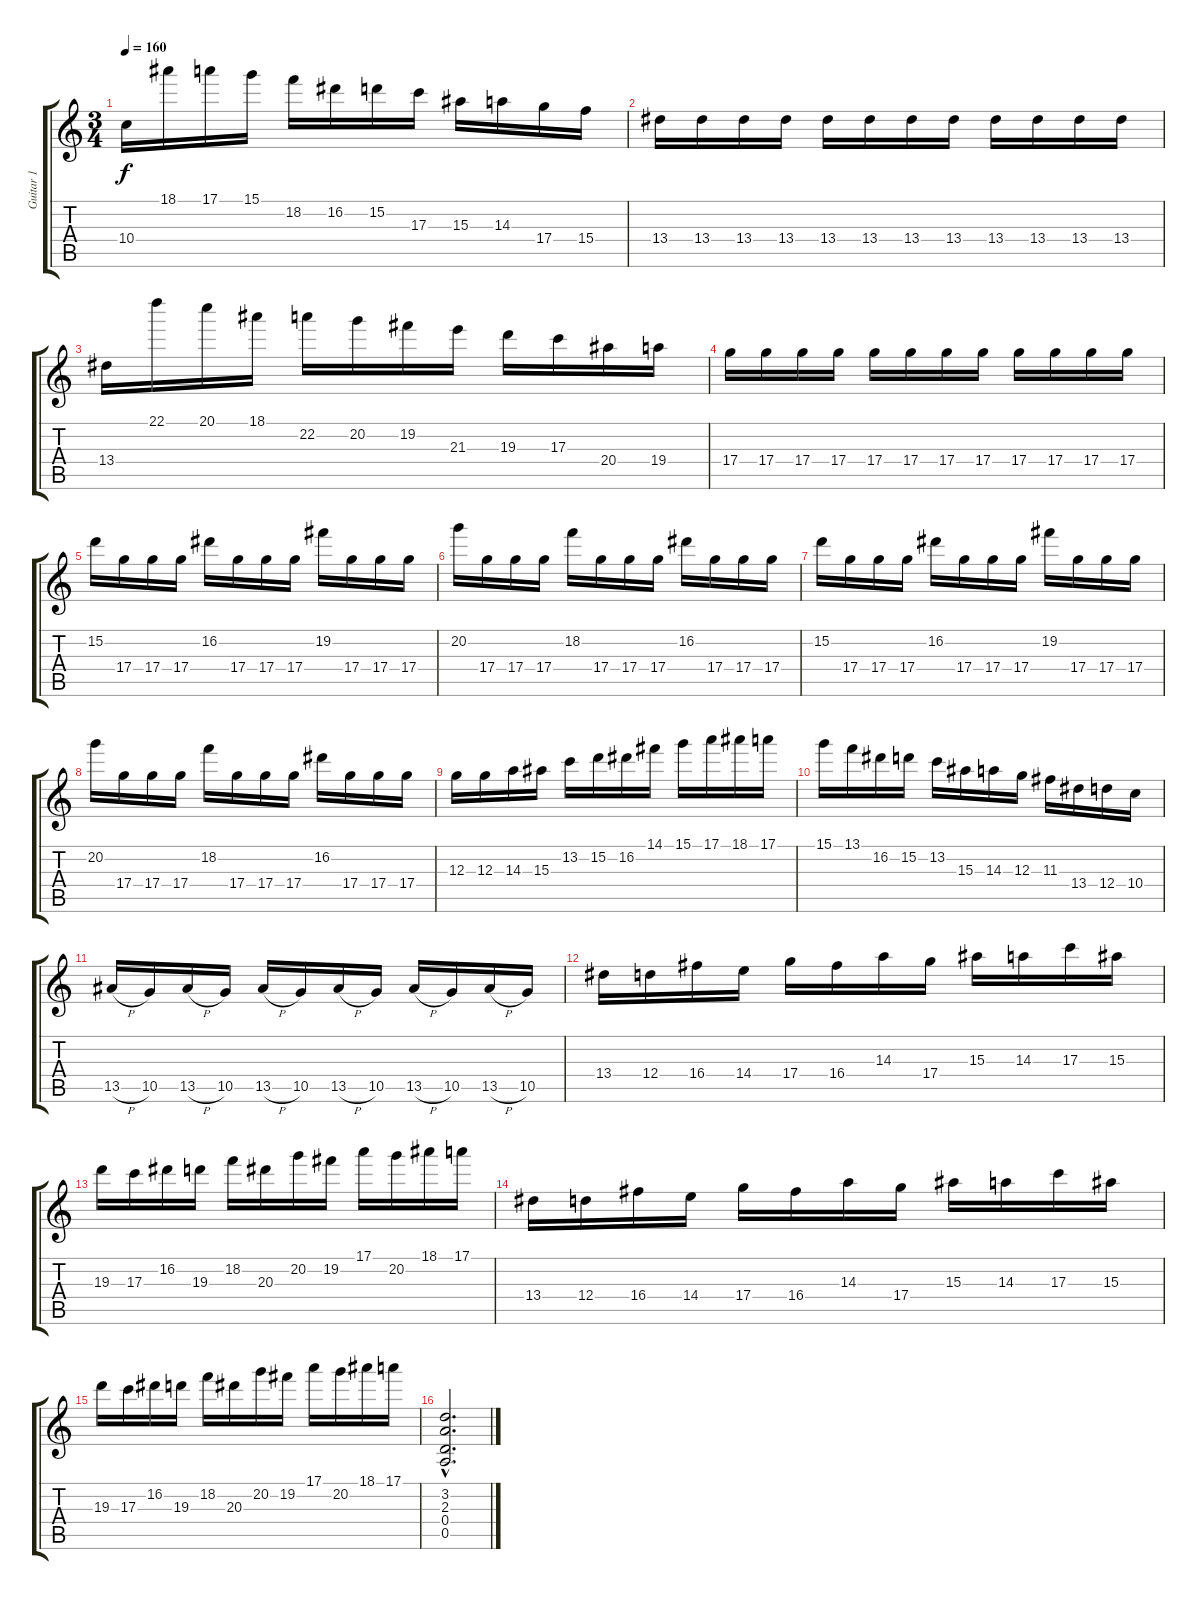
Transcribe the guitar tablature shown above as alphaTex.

\track ("Guitar 1" "Guitar 1") {instrument overdrivenguitar}
\staff {score tabs}
\tuning (E4 B3 G3 D3 A2 E2) {hide}
\ts (3 4)
\tempo 160
\clef g2
\ks c
10.4.16{dy f} 18.1.16 17.1.16 15.1.16 18.2.16 16.2.16 15.2.16 17.3.16 15.3.16 14.3.16 17.4.16 15.4.16 |
13.4.16 13.4.16 13.4.16 13.4.16 13.4.16 13.4.16 13.4.16 13.4.16 13.4.16 13.4.16 13.4.16 13.4.16 |
13.4.16 22.1.16 20.1.16 18.1.16 22.2.16 20.2.16 19.2.16 21.3.16 19.3.16 17.3.16 20.4.16 19.4.16 |
17.4.16 17.4.16 17.4.16 17.4.16 17.4.16 17.4.16 17.4.16 17.4.16 17.4.16 17.4.16 17.4.16 17.4.16 |
15.2.16 17.4.16 17.4.16 17.4.16 16.2.16 17.4.16 17.4.16 17.4.16 19.2.16 17.4.16 17.4.16 17.4.16 |
20.2.16 17.4.16 17.4.16 17.4.16 18.2.16 17.4.16 17.4.16 17.4.16 16.2.16 17.4.16 17.4.16 17.4.16 |
15.2.16 17.4.16 17.4.16 17.4.16 16.2.16 17.4.16 17.4.16 17.4.16 19.2.16 17.4.16 17.4.16 17.4.16 |
20.2.16 17.4.16 17.4.16 17.4.16 18.2.16 17.4.16 17.4.16 17.4.16 16.2.16 17.4.16 17.4.16 17.4.16 |
12.3.16 12.3.16 14.3.16 15.3.16 13.2.16 15.2.16 16.2.16 14.1.16 15.1.16 17.1.16 18.1.16 17.1.16 |
15.1.16 13.1.16 16.2.16 15.2.16 13.2.16 15.3.16 14.3.16 12.3.16 11.3.16 13.4.16 12.4.16 10.4.16 |
13.5{h}.16 10.5.16 13.5{h}.16 10.5.16 13.5{h}.16 10.5.16 13.5{h}.16 10.5.16 13.5{h}.16 10.5.16 13.5{h}.16 10.5.16 |
13.4.16 12.4.16 16.4.16 14.4.16 17.4.16 16.4.16 14.3.16 17.4.16 15.3.16 14.3.16 17.3.16 15.3.16 |
19.3.16 17.3.16 16.2.16 19.3.16 18.2.16 20.3.16 20.2.16 19.2.16 17.1.16 20.2.16 18.1.16 17.1.16 |
13.4.16 12.4.16 16.4.16 14.4.16 17.4.16 16.4.16 14.3.16 17.4.16 15.3.16 14.3.16 17.3.16 15.3.16 |
19.3.16 17.3.16 16.2.16 19.3.16 18.2.16 20.3.16 20.2.16 19.2.16 17.1.16 20.2.16 18.1.16 17.1.16 |
(3.2{hac} 2.3{hac} 0.4{hac} 0.5{hac}).2{d}
